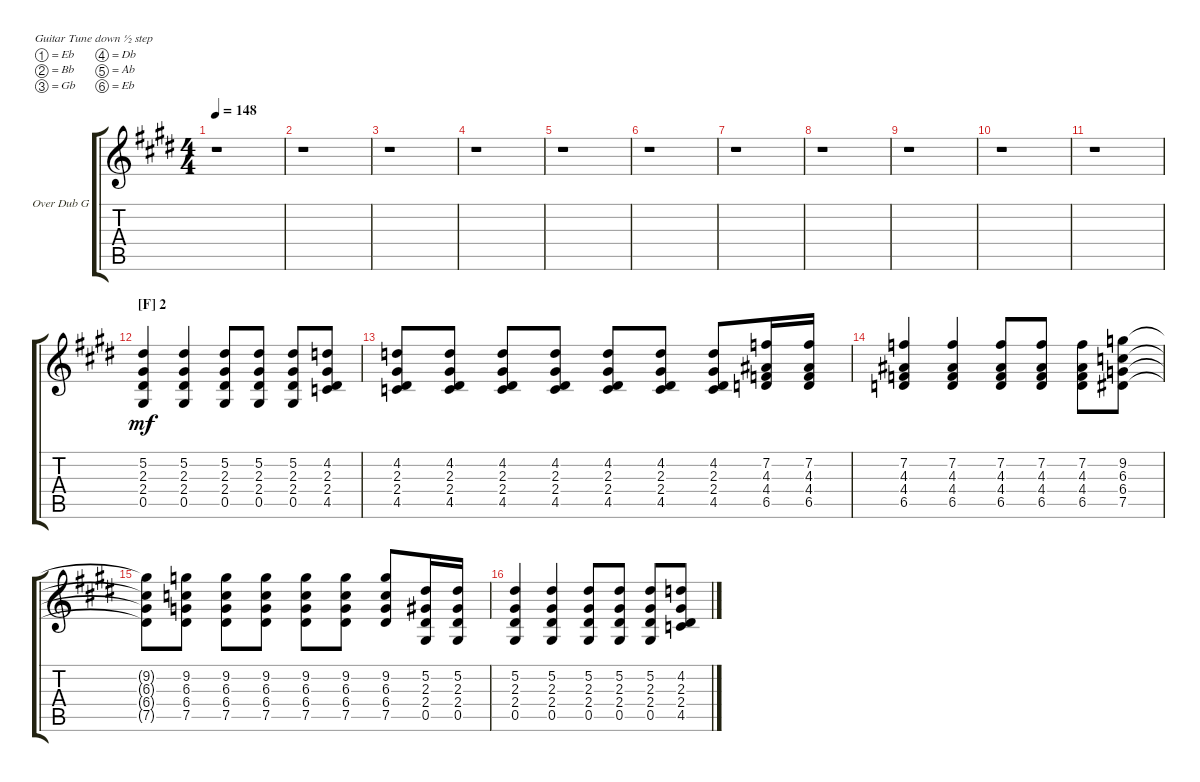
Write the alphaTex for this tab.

\bracketExtendMode groupsimilarinstruments
\firstSystemTrackNameOrientation horizontal
\otherSystemsTrackNameOrientation horizontal
\track ("Over Dub Guitar" "Over Dub G") {instrument acousticguitarnylon}
\staff {score tabs}
\tuning (Eb4 Bb3 Gb3 Db3 Ab2 Eb2)
\ts (4 4)
\tempo 148
\clef g2
\ks e
r.1{dy mf} |
r.1 |
r.1 |
r.1 |
r.1 |
r.1 |
r.1 |
r.1 |
r.1 |
r.1 |
r.1 |
\section ("F" "2")
(0.5 2.4 2.3 5.2).4 (0.5 2.4 2.3 5.2).4 (0.5 2.4 2.3 5.2).8 (0.5 2.4 2.3 5.2).8 (0.5 2.4 2.3 5.2).8 (4.5 2.4 2.3 4.2).8 |
(4.5 2.4 2.3 4.2).8 (4.5 2.4 2.3 4.2).8 (4.5 2.4 2.3 4.2).8 (4.5 2.4 2.3 4.2).8 (4.5 2.4 2.3 4.2).8 (4.5 2.4 2.3 4.2).8 (4.5 2.4 2.3 4.2).8 (6.5 4.4 4.3 7.2).16 (6.5 4.4 4.3 7.2).16 |
(6.5 4.4 4.3 7.2).4 (6.5 4.4 4.3 7.2).4 (6.5 4.4 4.3 7.2).8 (6.5 4.4 4.3 7.2).8 (6.5 4.4 4.3 7.2).8 (7.5 6.4 6.3 9.2).8 |
(7.5{t} 6.4{t} 6.3{t} 9.2{t}).8 (7.5 6.4 6.3 9.2).8 (7.5 6.4 6.3 9.2).8 (7.5 6.4 6.3 9.2).8 (7.5 6.4 6.3 9.2).8 (7.5 6.4 6.3 9.2).8 (7.5 6.4 6.3 9.2).8 (0.5 2.4 2.3 5.2).16 (0.5 2.4 2.3 5.2).16 |
(0.5 2.4 2.3 5.2).4 (0.5 2.4 2.3 5.2).4 (0.5 2.4 2.3 5.2).8 (0.5 2.4 2.3 5.2).8 (0.5 2.4 2.3 5.2).8 (4.5 2.4 2.3 4.2).8
